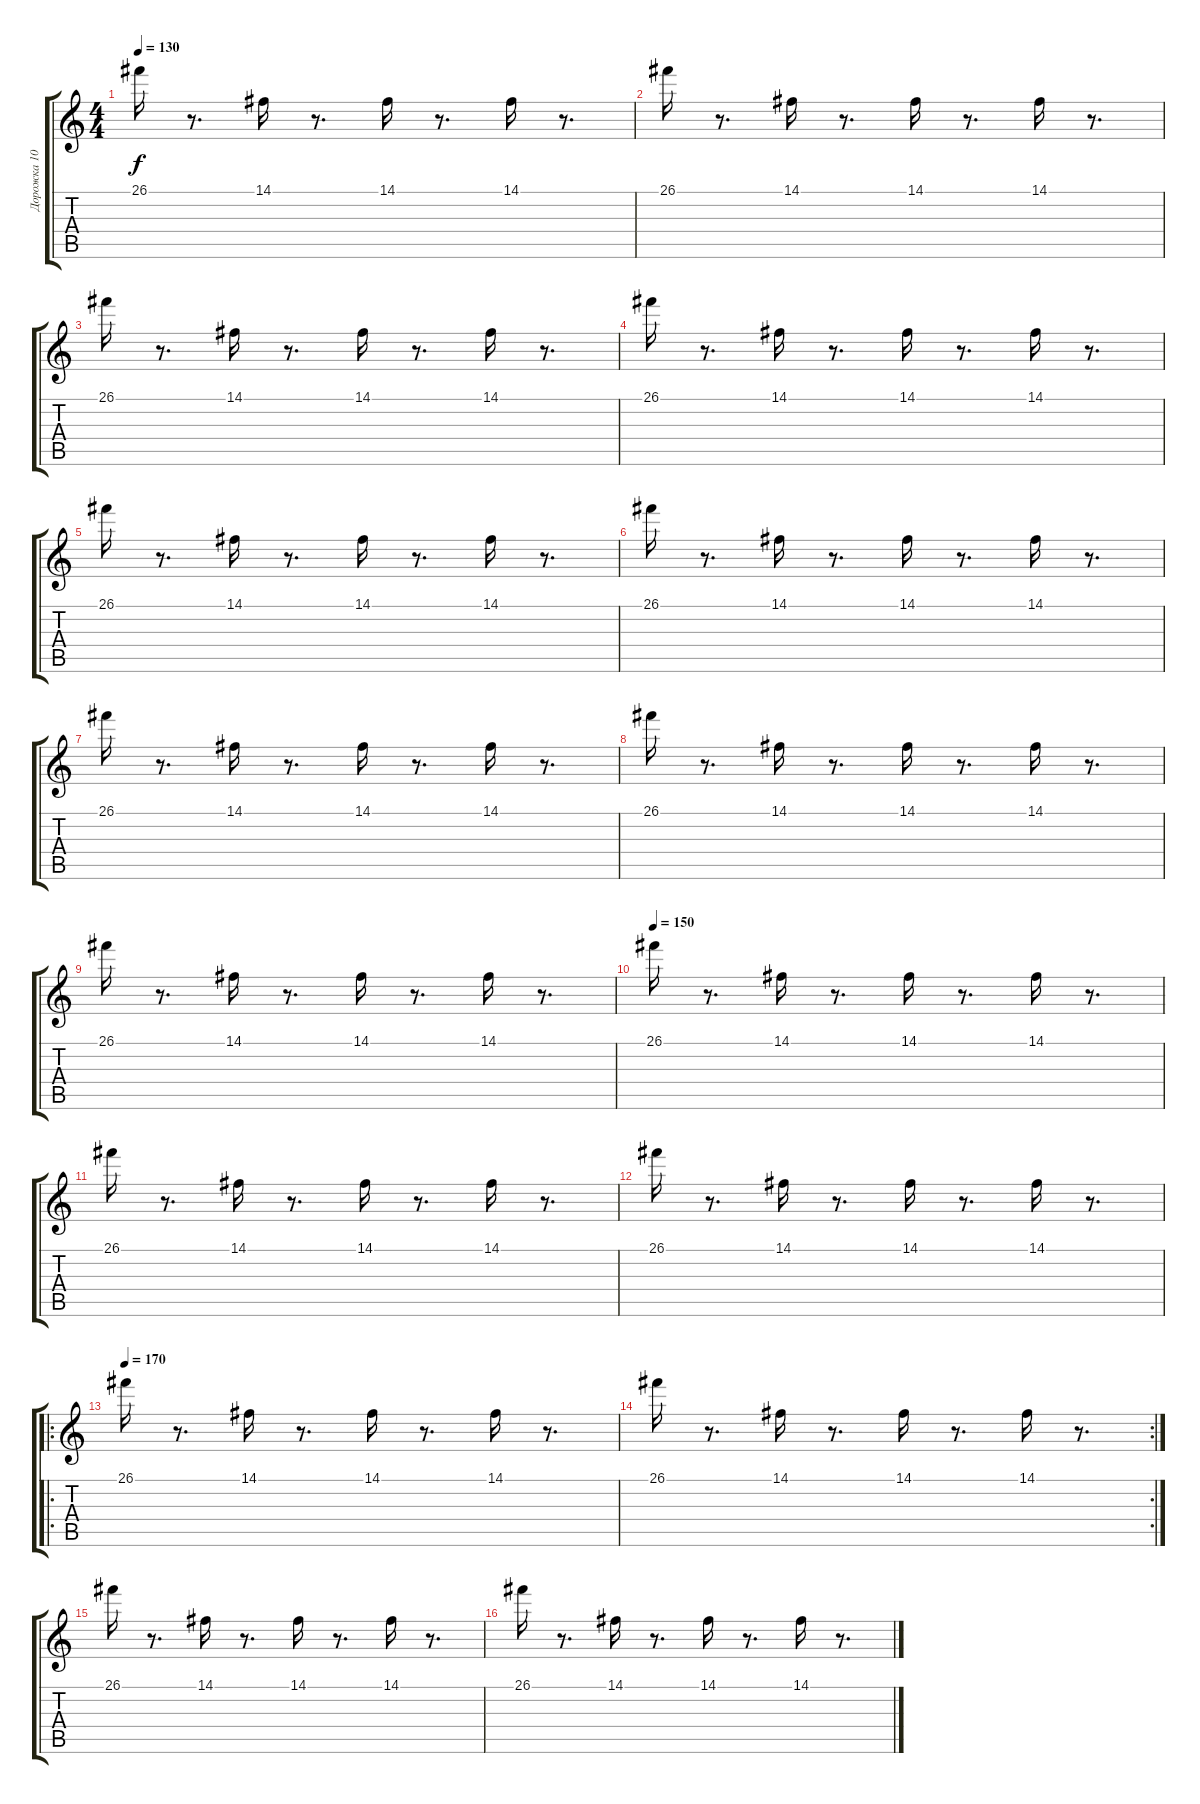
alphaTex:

\track ("Дорожка 10" "Дорожка 10") {mute instrument pad3polysynth}
\staff {score tabs}
\tuning (E4 B3 G3 D3 A2 E2) {hide}
\ts (4 4)
\tempo 130
\clef g2
\ks c
26.1.16{dy f} r.8{d} 14.1.16 r.8{d} 14.1.16 r.8{d} 14.1.16 r.8{d} |
26.1.16 r.8{d} 14.1.16 r.8{d} 14.1.16 r.8{d} 14.1.16 r.8{d} |
26.1.16 r.8{d} 14.1.16 r.8{d} 14.1.16 r.8{d} 14.1.16 r.8{d} |
26.1.16 r.8{d} 14.1.16 r.8{d} 14.1.16 r.8{d} 14.1.16 r.8{d} |
26.1.16 r.8{d} 14.1.16 r.8{d} 14.1.16 r.8{d} 14.1.16 r.8{d} |
26.1.16 r.8{d} 14.1.16 r.8{d} 14.1.16 r.8{d} 14.1.16 r.8{d} |
26.1.16 r.8{d} 14.1.16 r.8{d} 14.1.16 r.8{d} 14.1.16 r.8{d} |
26.1.16 r.8{d} 14.1.16 r.8{d} 14.1.16 r.8{d} 14.1.16 r.8{d} |
26.1.16 r.8{d} 14.1.16 r.8{d} 14.1.16 r.8{d} 14.1.16 r.8{d} |
\tempo 150
26.1.16 r.8{d} 14.1.16 r.8{d} 14.1.16 r.8{d} 14.1.16 r.8{d} |
26.1.16 r.8{d} 14.1.16 r.8{d} 14.1.16 r.8{d} 14.1.16 r.8{d} |
26.1.16 r.8{d} 14.1.16 r.8{d} 14.1.16 r.8{d} 14.1.16 r.8{d} |
\ro
\tempo 170
26.1.16 r.8{d} 14.1.16 r.8{d} 14.1.16 r.8{d} 14.1.16 r.8{d} |
\rc 2
26.1.16 r.8{d} 14.1.16 r.8{d} 14.1.16 r.8{d} 14.1.16 r.8{d} |
26.1.16 r.8{d} 14.1.16 r.8{d} 14.1.16 r.8{d} 14.1.16 r.8{d} |
26.1.16 r.8{d} 14.1.16 r.8{d} 14.1.16 r.8{d} 14.1.16 r.8{d}
